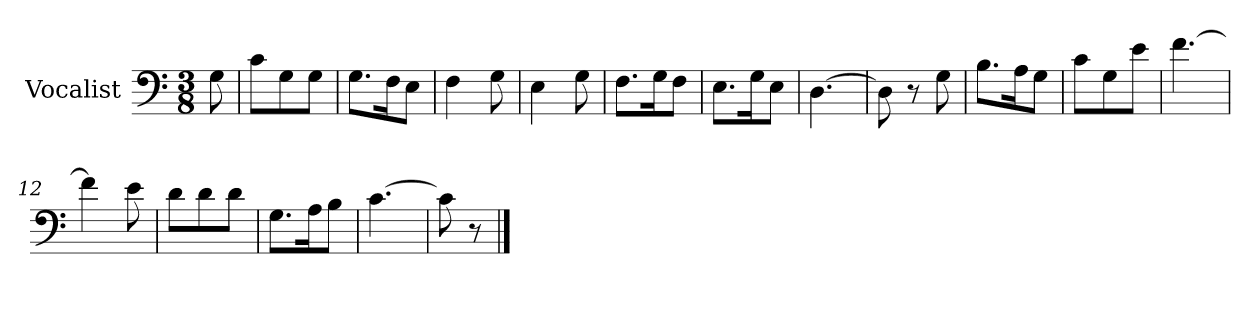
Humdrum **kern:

**kern
*part1
*staff1
*I"Vocalist
*k[]
*C:
*M3/8
=
8G
=1
8cL
8G
8GJ
=2
8.GL
16FK
8EJ
=3
4F
8G
=4
4E
8G
=5
8.FL
16GK
8FJ
=6
8.EL
16GK
8EJ
=7
[4.D
=8
8D]
8r
8G
=9
8.BL
16AK
8GJ
=10
8cL
8G
8eJ
=11
[4.f
=12
4f]
8e
=13
8dL
8d
8dJ
=14
8.GL
16AK
8BJ
=15
[4.c
=16
8c]
8r
==
*-
